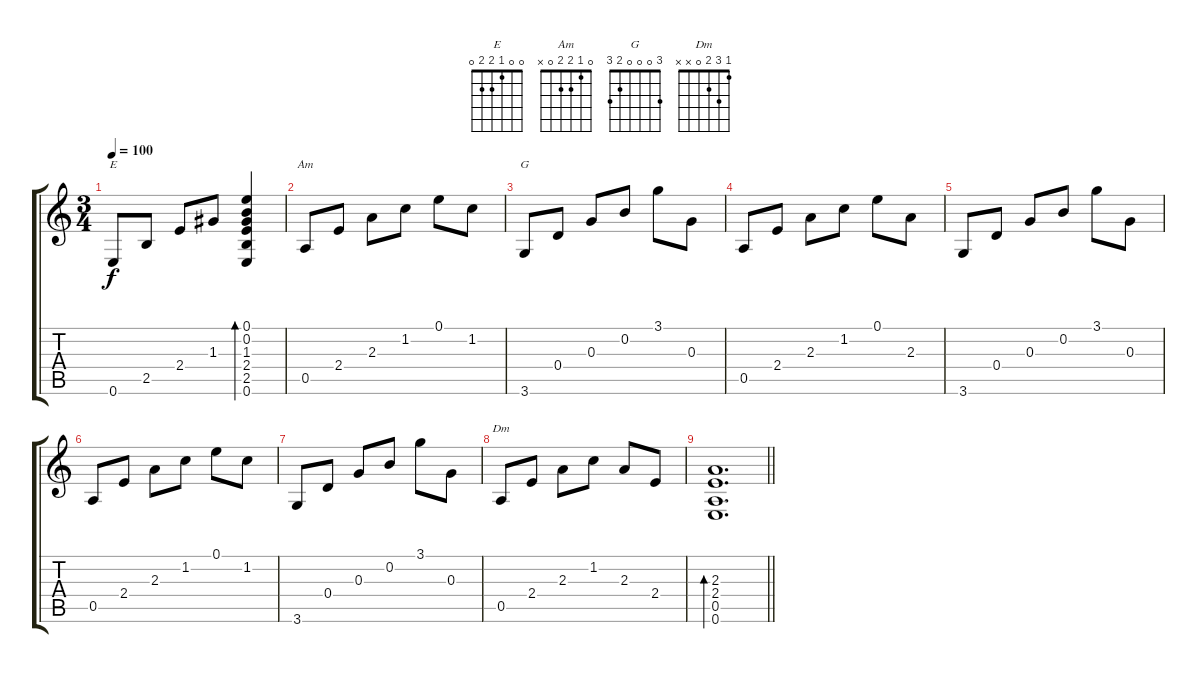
\track "" {instrument acousticguitarnylon}
\staff {score tabs}
\tuning (E4 B3 G3 D3 A2 E2) {hide}
\chord ("E" 0 0 1 2 2 0)
\chord ("Am" 0 1 2 2 0 x)
\chord ("G" 3 0 0 0 2 3)
\chord ("Dm" 1 3 2 0 x x)
\ts (3 4)
\tempo 100
\clef g2
\ks c
0.6.8{ch "E" lyrics (0 "") lyrics (1 "") lyrics (2 "") lyrics (3 "") lyrics (4 "") dy f} 2.5.8{lyrics (0 "") lyrics (1 "") lyrics (2 "") lyrics (3 "") lyrics (4 "")} 2.4.8{lyrics (0 "") lyrics (1 "") lyrics (2 "") lyrics (3 "") lyrics (4 "")} 1.3.8{lyrics (0 "") lyrics (1 "") lyrics (2 "") lyrics (3 "") lyrics (4 "")} (0.1 0.2 1.3 2.4 2.5 0.6).4{bd 60 lyrics (0 "") lyrics (1 "") lyrics (2 "") lyrics (3 "") lyrics (4 "")} |
0.5.8{ch "Am" lyrics (0 "") lyrics (1 "") lyrics (2 "") lyrics (3 "") lyrics (4 "")} 2.4.8{lyrics (0 "") lyrics (1 "") lyrics (2 "") lyrics (3 "") lyrics (4 "")} 2.3.8{lyrics (0 "") lyrics (1 "") lyrics (2 "") lyrics (3 "") lyrics (4 "")} 1.2.8{lyrics (0 "") lyrics (1 "") lyrics (2 "") lyrics (3 "") lyrics (4 "")} 0.1.8{lyrics (0 "") lyrics (1 "") lyrics (2 "") lyrics (3 "") lyrics (4 "")} 1.2.8{lyrics (0 "") lyrics (1 "") lyrics (2 "") lyrics (3 "") lyrics (4 "")} |
3.6.8{ch "G" lyrics (0 "") lyrics (1 "") lyrics (2 "") lyrics (3 "") lyrics (4 "")} 0.4.8{lyrics (0 "") lyrics (1 "") lyrics (2 "") lyrics (3 "") lyrics (4 "")} 0.3.8{lyrics (0 "") lyrics (1 "") lyrics (2 "") lyrics (3 "") lyrics (4 "")} 0.2.8{lyrics (0 "") lyrics (1 "") lyrics (2 "") lyrics (3 "") lyrics (4 "")} 3.1.8{lyrics (0 "") lyrics (1 "") lyrics (2 "") lyrics (3 "") lyrics (4 "")} 0.3.8{lyrics (0 "") lyrics (1 "") lyrics (2 "") lyrics (3 "") lyrics (4 "")} |
0.5.8{lyrics (0 "") lyrics (1 "") lyrics (2 "") lyrics (3 "") lyrics (4 "")} 2.4.8{lyrics (0 "") lyrics (1 "") lyrics (2 "") lyrics (3 "") lyrics (4 "")} 2.3.8{lyrics (0 "") lyrics (1 "") lyrics (2 "") lyrics (3 "") lyrics (4 "")} 1.2.8{lyrics (0 "") lyrics (1 "") lyrics (2 "") lyrics (3 "") lyrics (4 "")} 0.1.8{lyrics (0 "") lyrics (1 "") lyrics (2 "") lyrics (3 "") lyrics (4 "")} 2.3.8{lyrics (0 "") lyrics (1 "") lyrics (2 "") lyrics (3 "") lyrics (4 "")} |
3.6.8{lyrics (0 "") lyrics (1 "") lyrics (2 "") lyrics (3 "") lyrics (4 "")} 0.4.8{lyrics (0 "") lyrics (1 "") lyrics (2 "") lyrics (3 "") lyrics (4 "")} 0.3.8{lyrics (0 "") lyrics (1 "") lyrics (2 "") lyrics (3 "") lyrics (4 "")} 0.2.8{lyrics (0 "") lyrics (1 "") lyrics (2 "") lyrics (3 "") lyrics (4 "")} 3.1.8{lyrics (0 "") lyrics (1 "") lyrics (2 "") lyrics (3 "") lyrics (4 "")} 0.3.8{lyrics (0 "") lyrics (1 "") lyrics (2 "") lyrics (3 "") lyrics (4 "")} |
0.5.8{lyrics (0 "") lyrics (1 "") lyrics (2 "") lyrics (3 "") lyrics (4 "")} 2.4.8{lyrics (0 "") lyrics (1 "") lyrics (2 "") lyrics (3 "") lyrics (4 "")} 2.3.8{lyrics (0 "") lyrics (1 "") lyrics (2 "") lyrics (3 "") lyrics (4 "")} 1.2.8{lyrics (0 "") lyrics (1 "") lyrics (2 "") lyrics (3 "") lyrics (4 "")} 0.1.8{lyrics (0 "") lyrics (1 "") lyrics (2 "") lyrics (3 "") lyrics (4 "")} 1.2.8{lyrics (0 "") lyrics (1 "") lyrics (2 "") lyrics (3 "") lyrics (4 "")} |
3.6.8{lyrics (0 "") lyrics (1 "") lyrics (2 "") lyrics (3 "") lyrics (4 "")} 0.4.8{lyrics (0 "") lyrics (1 "") lyrics (2 "") lyrics (3 "") lyrics (4 "")} 0.3.8{lyrics (0 "") lyrics (1 "") lyrics (2 "") lyrics (3 "") lyrics (4 "")} 0.2.8{lyrics (0 "") lyrics (1 "") lyrics (2 "") lyrics (3 "") lyrics (4 "")} 3.1.8{lyrics (0 "") lyrics (1 "") lyrics (2 "") lyrics (3 "") lyrics (4 "")} 0.3.8{lyrics (0 "") lyrics (1 "") lyrics (2 "") lyrics (3 "") lyrics (4 "")} |
0.5.8{ch "Dm" lyrics (0 "") lyrics (1 "") lyrics (2 "") lyrics (3 "") lyrics (4 "")} 2.4.8{lyrics (0 "") lyrics (1 "") lyrics (2 "") lyrics (3 "") lyrics (4 "")} 2.3.8{lyrics (0 "") lyrics (1 "") lyrics (2 "") lyrics (3 "") lyrics (4 "")} 1.2.8{lyrics (0 "") lyrics (1 "") lyrics (2 "") lyrics (3 "") lyrics (4 "")} 2.3.8{lyrics (0 "") lyrics (1 "") lyrics (2 "") lyrics (3 "") lyrics (4 "")} 2.4.8{lyrics (0 "") lyrics (1 "") lyrics (2 "") lyrics (3 "") lyrics (4 "")} |
\barLineRight lightlight
(2.3 2.4 0.5 0.6).1{d bd 480 txt "" lyrics (0 "") lyrics (1 "") lyrics (2 "") lyrics (3 "") lyrics (4 "")}
